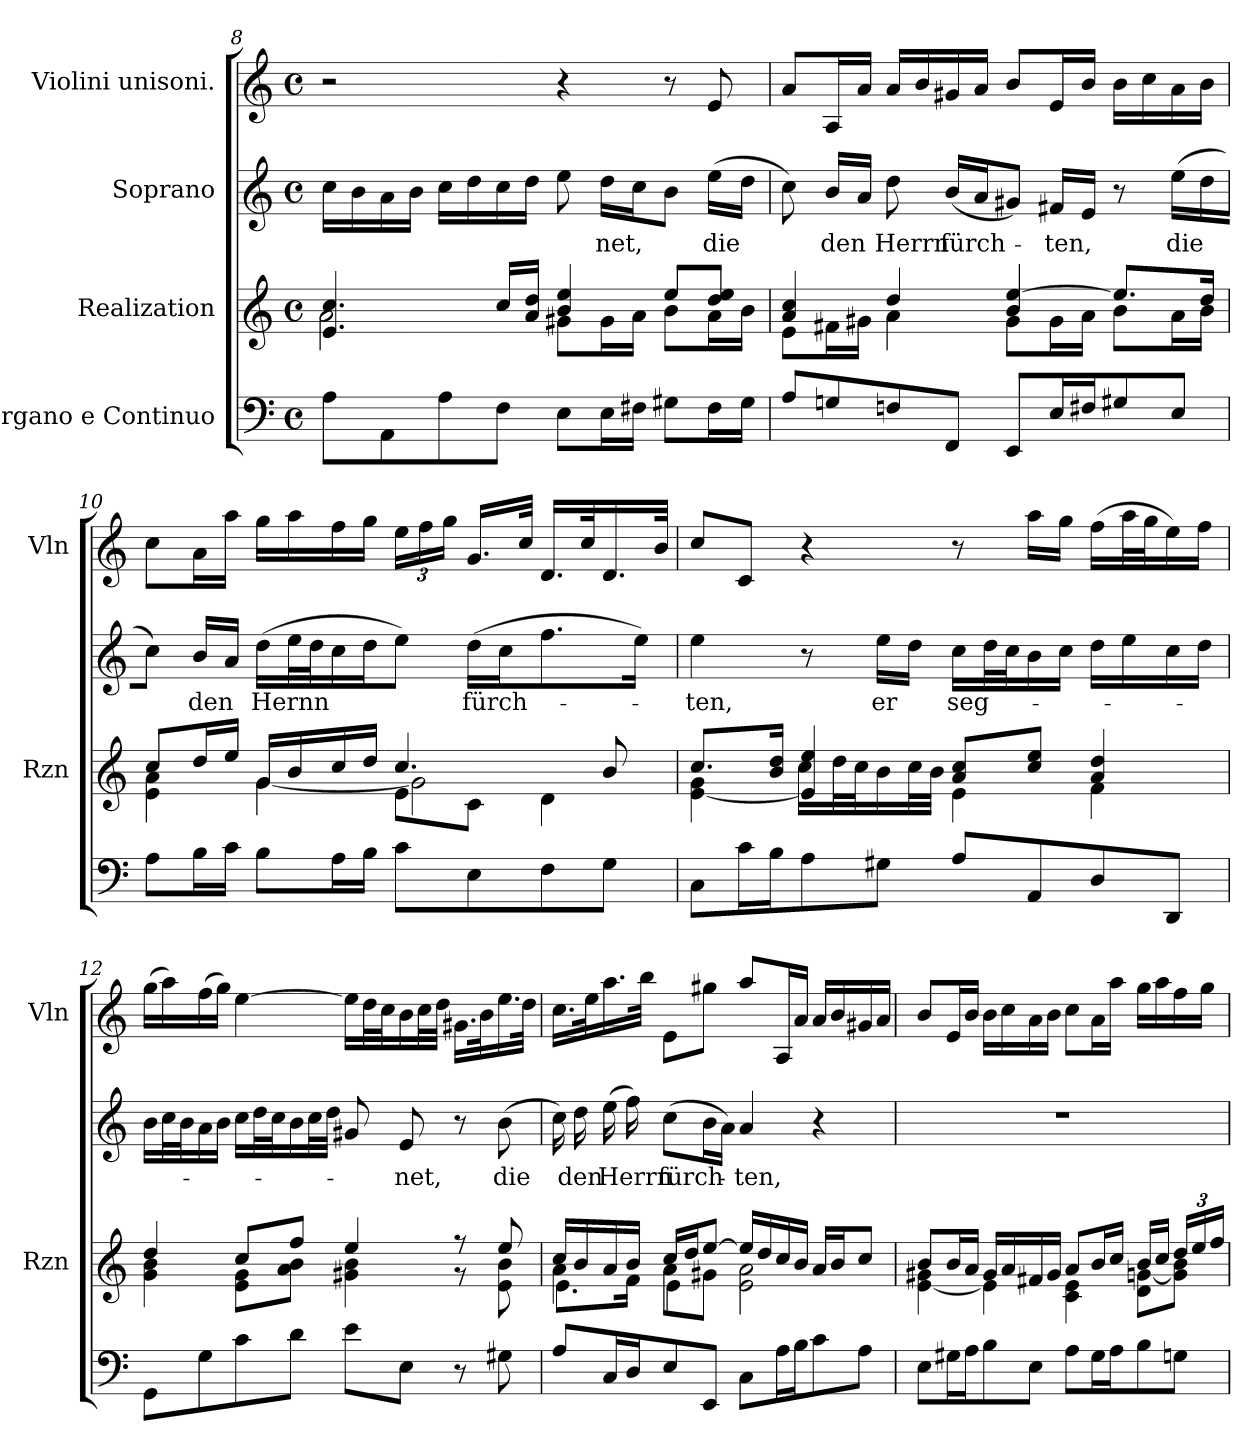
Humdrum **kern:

**kern	**kern	**kern	**text	**kern
*part4	*part3	*part2	*part2	*part1
*staff4	*staff3	*staff2	*staff2	*staff1
*I"Organo e Continuo	*I"Realization	*I"Soprano	*	*I"Violini unisoni.
*	*I'Rzn	*	*	*I'Vln
*clefF4	*clefG2	*clefG2	*	*clefG2
*k[]	*k[]	*k[]	*	*k[]
*M4/4	*M4/4	*M4/4	*	*M4/4
*met(c)	*met(c)	*met(c)	*	*met(c)
=8	=8	=8	=8	=8
*	*^	*	*	*
8A\L	4.e/ 4.cc/	2a\	16cc\LL	.	2r
.	.	.	16b\	.	.
8AA\	.	.	16a\	.	.
.	.	.	16b\JJ	.	.
8A\	.	.	16cc\LL	.	.
.	.	.	16dd\	.	.
8F\J	16cc/LL	.	16cc\	.	.
.	16a/ 16dd/JJ	.	16dd\JJ	.	.
8E\L	4b/ 4ee/	8g#X\L	8ee\	.	4r
!	!	!	!	!LO:LY:b	!
16E\L	.	16g#\L	16dd\LL	net,	.
16F#X\JJ	.	16a\JJ	16cc\J	.	.
8G#X\L	8ee/L	8b\L	8b\J	.	8r
!	!	!	!	!LO:LY:b	!
16F#\L	8dd/ 8ee/J	16a\L	(16ee\LL	die	8e/
16G#\JJ	.	16b\JJ	16dd\JJ	.	.
!!LO:LB:g=z
=9	=9	=9	=9	=9	=9
8A/L	4a/ 4cc/	8e\L	8cc\)	.	8a/L
!	!	!	!	!LO:LY:b	!
8Gn/	.	16f#X\L	16b/LL	den	16A/L
.	.	16g#X\JJ	16a/JJ	.	16a/JJ
!	!	!	!	!LO:LY:b	!
8Fn/	4dd/	4a\	8dd\	Herrn	16a/LL
.	.	.	.	.	16b/
!	!	!	!	!LO:LY:b	!
8FF/J	.	.	(16b/LL	fürch-	16g#X/
.	.	.	16a/J	.	16a/JJ
8EE/L	4b/ [4ee/	8g#\L	8g#X/J)	.	8b/L
!	!	!	!	!LO:LY:b	!
16E/L	.	16g#\L	16f#X/LL	ten,	16e/L
16F#X/J	.	16a\JJ	16e/JJ	.	16b/JJ
8G#X/	8.ee/L]	8b\L	8r	.	16b\LL
.	.	.	.	.	16cc\
!	!	!	!	!LO:LY:b	!
8E/J	.	16a\L	(16ee\LL	die	16a\
.	16dd/Jk	16b\JJ	16dd\J	.	16b\JJ
=10	=10	=10	=10	=10	=10
*	*	*^	*	*	*
8A\L	8cc/L	4e\ 4a\	2ryy	8cc\J)	.	8cc\L
!	!	!	!	!	!LO:LY:b	!
16B\L	16dd/L	.	.	16b/LL	den	16a\L
16c\JJ	16ee/JJ	.	.	16a/JJ	.	16aa\JJ
!	!	!	!	!	!LO:LY:b	!
8B\L	16g/LL	[4g\	.	(16dd\LL	Hernn	16gg\LL
.	16b/	.	.	32ee\L	.	16aa\
.	.	.	.	32dd\J	.	.
16A\L	16cc/	.	.	16cc\	.	16ff\
16B\JJ	16dd/JJ	.	.	16dd\J	.	16gg\JJ
*	*	*	*	*	*	*Xbrackettup
8c\L	4.cc/	8e\L	2g\]	8ee\J)	.	24ee\LL
.	.	.	.	.	.	24ff\
.	.	.	.	.	.	24gg\JJ
!	!	!	!	!	!LO:LY:b	!
8E\	.	8c\J	.	(16dd\LL	fürch-	16.g/LL
.	.	.	.	16cc\J	.	.
.	.	.	.	.	.	32cc/JJk
8F\	.	4d\	.	8.ff\	.	16.d/LL
.	.	.	.	.	.	32cc/K
8G\J	8b/	.	.	.	.	16.d/
.	.	.	.	16ee\Jk)	.	.
.	.	.	.	.	.	32b/JJk
*	*	*v	*v	*	*	*
!!LO:LB:g=z
=11	=11	=11	=11	=11	=11
!	!	!	!	!LO:LY:b	!
8C\L	8.cc/L	[4e\ 4g\	4ee\	-ten,	8cc/L
16c\L	.	.	.	.	8c/J
16B\J	16b/ 16dd/Jk	.	.	.	.
8A\	4e/] 4ee/	16cc\LL	8r	.	4r
.	.	32dd\L	.	.	.
.	.	32cc\J	.	.	.
!	!	!	!	!LO:LY:b	!
8G#X\J	.	16b\	16ee\LL	er	.
.	.	32cc\L	16dd\JJ	.	.
.	.	32b\JJJ	.	.	.
!	!	!	!	!LO:LY:b	!
8A/L	8a/ 8cc/L	4e\	16cc\LL	seg-	8r
.	.	.	32dd\L	.	.
.	.	.	32cc\J	.	.
8AA/	8cc/ 8ee/J	.	16b\	.	16aa\LL
.	.	.	16cc\JJ	.	16gg\JJ
8D/	4a/ 4dd/	4f\	16dd\LL	.	(16ff\LL
.	.	.	16ee\	.	32aa\L
.	.	.	.	.	32gg\J
8DD/J	.	.	16cc\	.	16ee\)
.	.	.	16dd\JJ	.	16ff\JJ
=12	=12	=12	=12	=12	=12
8GG\L	4dd/	4g\ 4b\	16b\LL	.	(16gg\LL
.	.	.	32cc\L	.	16aa\)
.	.	.	32b\J	.	.
8G\	.	.	16a\	.	(16ff\
.	.	.	16b\JJ	.	16gg\JJ)
8c\	8cc/L	8e\ 8g\L	16cc\LL	.	[4ee\
.	.	.	32dd\L	.	.
.	.	.	32cc\J	.	.
8d\J	8ff/J	8a\ 8b\J	16b\	.	.
.	.	.	32cc\L	.	.
.	.	.	32dd\JJJ	.	.
8e\L	4ee/	4g#X\ 4b\	8g#X/	.	16ee\LL]
.	.	.	.	.	32dd\L
.	.	.	.	.	32cc\J
!	!	!	!	!LO:LY:b	!
8E\J	.	.	8e/	net,	16b\
.	.	.	.	.	32cc\L
.	.	.	.	.	32dd\JJJ
8r	8r	8r	8r	.	16.g#X\LL
.	.	.	.	.	32b\K
!	!	!	!	!LO:LY:b	!
8G#X\	8ee/	8e\ 8b\	(8b\	die	16.ee\
.	.	.	.	.	32dd\JJk
!!LO:PB:g=z
=13	=13	=13	=13	=13	=13
*	*	*^	*	*	*
8A/L	16cc/LL	4a\	8.e\L	16cc\)	.	16.cc\LL
!	!	!	!	!	!LO:LY:b	!
.	16b/	.	.	16dd\	den	.
.	.	.	.	.	.	32ee\K
!	!	!	!	!	!LO:LY:b	!
16C/L	16a/	.	.	(16ee\	Herrn	16.aa\
16D/J	16b/JJ	.	16f\Jk	16ff\)	.	.
.	.	.	.	.	.	32bb\JJk
!	!	!	!	!	!LO:LY:b	!
8E/	16cc/LL	8a\L	4e\	(8cc\L	fürch-	8e\L
.	16dd/J	.	.	.	.	.
8EE/J	[8ee/J	8g#X\J	.	16b\L	.	8gg#X\J
.	.	.	.	16a\JJ)	.	.
!	!	!	!	!	!LO:LY:b	!
8C\L	16ee/LL]	2e\ 2a\	2ryy	4a/	-ten,	8aa/L
.	16dd/	.	.	.	.	.
16A\L	16cc/	.	.	.	.	16A/L
16B\J	16b/JJ	.	.	.	.	16a/JJ
8c\	16a/LL	.	.	4r	.	16a/LL
.	16b/J	.	.	.	.	16b/
8A\J	8cc/J	.	.	.	.	16g#X/
.	.	.	.	.	.	16a/JJ
*	*	*v	*v	*	*	*
=14	=14	=14	=14	=14	=14
8E\L	8b/L	[4e\ 4g#X\	1r	.	8b/L
16G#X\L	16b/L	.	.	.	16e/L
16A\J	16a/JJ	.	.	.	16b/JJ
8B\	16g#/LL	4e\]	.	.	16b\LL
.	16a/	.	.	.	16cc\
8E\J	16f#X/	.	.	.	16a\
.	16g#/JJ	.	.	.	16b\JJ
8A\L	8a/L	4c\ 4e\	.	.	8cc\L
16G#\L	16b/L	.	.	.	16a\L
16A\J	16cc/JJ	.	.	.	16aa\JJ
8B\	16b/LL	8d\ [8gn\L	.	.	16gg\LL
.	16cc/JJ	.	.	.	16aa\
*	*Xbrackettup	*	*	*	*
8Gn\J	24dd/LL	8g\] 8b\J	.	.	16ff\
.	24ee/	.	.	.	.
.	.	.	.	.	16gg\JJ
.	24ff/JJ	.	.	.	.
*	*v	*v	*	*	*
=	=	=	=	=
*-	*-	*-	*-	*-
